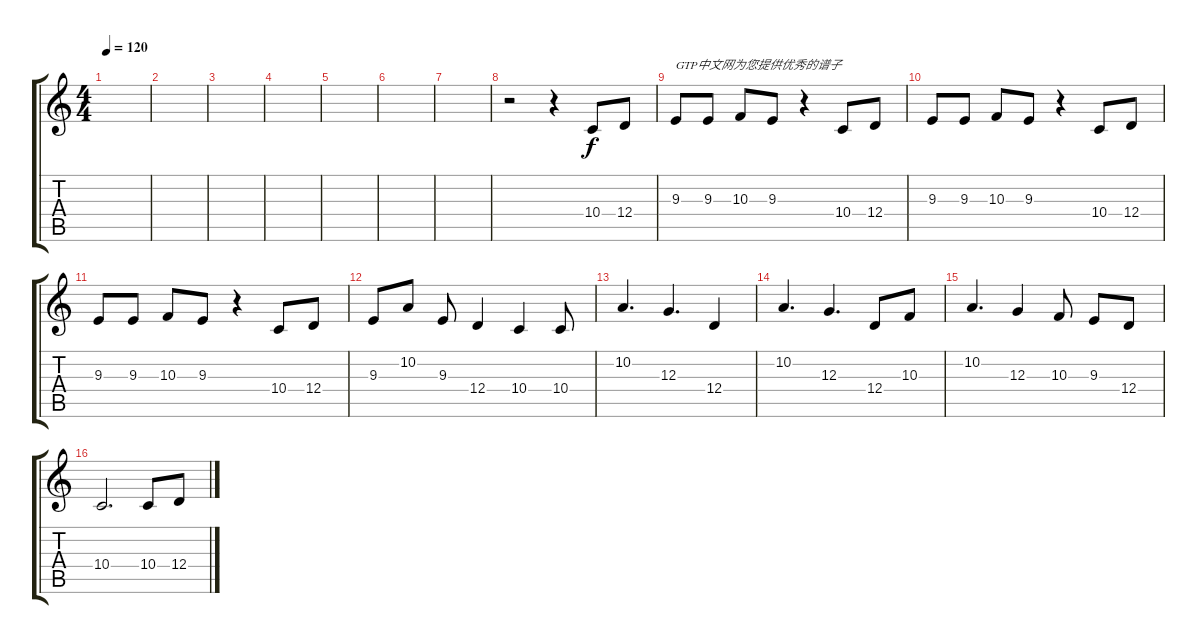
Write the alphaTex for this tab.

\track "" {instrument brightacousticpiano}
\staff {score tabs}
\tuning (E4 B3 G3 D3 A2 E2) {hide}
\ts (4 4)
\tempo 120
\clef g2
\ks c
|
|
|
|
|
|
|
r.2 r.4 10.4.8 12.4.8 |
9.3.8{txt "GTP中文网为您提供优秀的谱子"} 9.3.8 10.3.8 9.3.8 r.4 10.4.8 12.4.8 |
9.3.8 9.3.8 10.3.8 9.3.8 r.4 10.4.8 12.4.8 |
9.3.8 9.3.8 10.3.8 9.3.8 r.4 10.4.8 12.4.8 |
9.3.8 10.2.8 9.3.8 12.4.4 10.4.4 10.4.8 |
10.2.4{d} 12.3.4{d} 12.4.4 |
10.2.4{d} 12.3.4{d} 12.4.8 10.3.8 |
10.2.4{d} 12.3.4 10.3.8 9.3.8 12.4.8 |
10.4.2{d} 10.4.8 12.4.8
